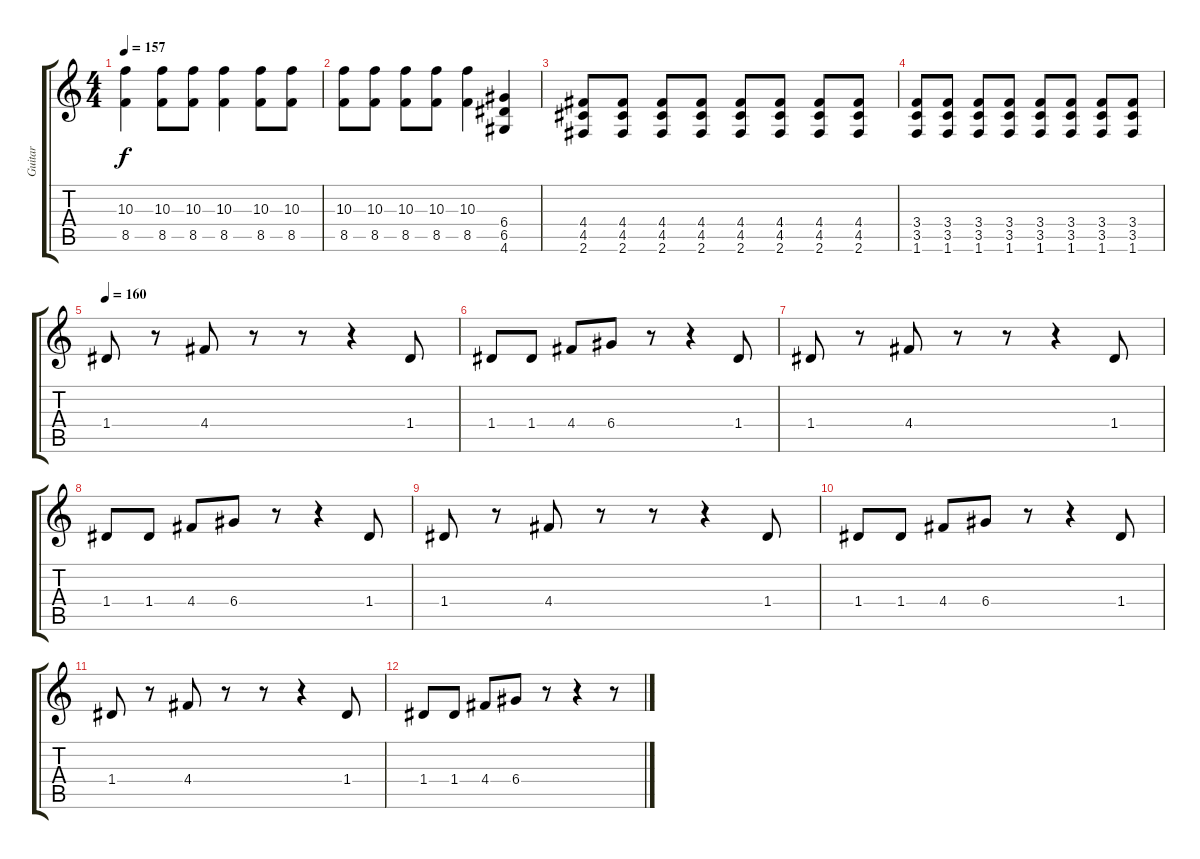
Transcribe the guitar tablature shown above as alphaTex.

\track ("Guitar" "Guitar") {instrument distortionguitar}
\staff {score tabs}
\tuning (E4 B3 G3 D3 A2 E2) {hide}
\ts (4 4)
\tempo 157
\clef g2
\ks c
(10.3 8.5).4{dy f} (10.3 8.5).8 (10.3 8.5).8 (10.3 8.5).4 (10.3 8.5).8 (10.3 8.5).8 |
(10.3 8.5).8 (10.3 8.5).8 (10.3 8.5).8 (10.3 8.5).8 (10.3 8.5).4 (6.4 6.5 4.6).4 |
(4.4 4.5 2.6).8 (4.4 4.5 2.6).8 (4.4 4.5 2.6).8 (4.4 4.5 2.6).8 (4.4 4.5 2.6).8 (4.4 4.5 2.6).8 (4.4 4.5 2.6).8 (4.4 4.5 2.6).8 |
(3.4 3.5 1.6).8 (3.4 3.5 1.6).8 (3.4 3.5 1.6).8 (3.4 3.5 1.6).8 (3.4 3.5 1.6).8 (3.4 3.5 1.6).8 (3.4 3.5 1.6).8 (3.4 3.5 1.6).8 |
\tempo 160
1.4.8{volume 7} r.8 4.4.8 r.8 r.8 r.4 1.4.8 |
1.4.8 1.4.8 4.4.8 6.4.8 r.8 r.4 1.4.8 |
1.4.8 r.8 4.4.8 r.8 r.8 r.4 1.4.8 |
1.4.8 1.4.8 4.4.8 6.4.8 r.8 r.4 1.4.8 |
1.4.8 r.8 4.4.8 r.8 r.8 r.4 1.4.8 |
1.4.8 1.4.8 4.4.8 6.4.8 r.8 r.4 1.4.8 |
1.4.8 r.8 4.4.8 r.8 r.8 r.4 1.4.8 |
1.4.8 1.4.8 4.4.8 6.4.8 r.8 r.4 r.8
